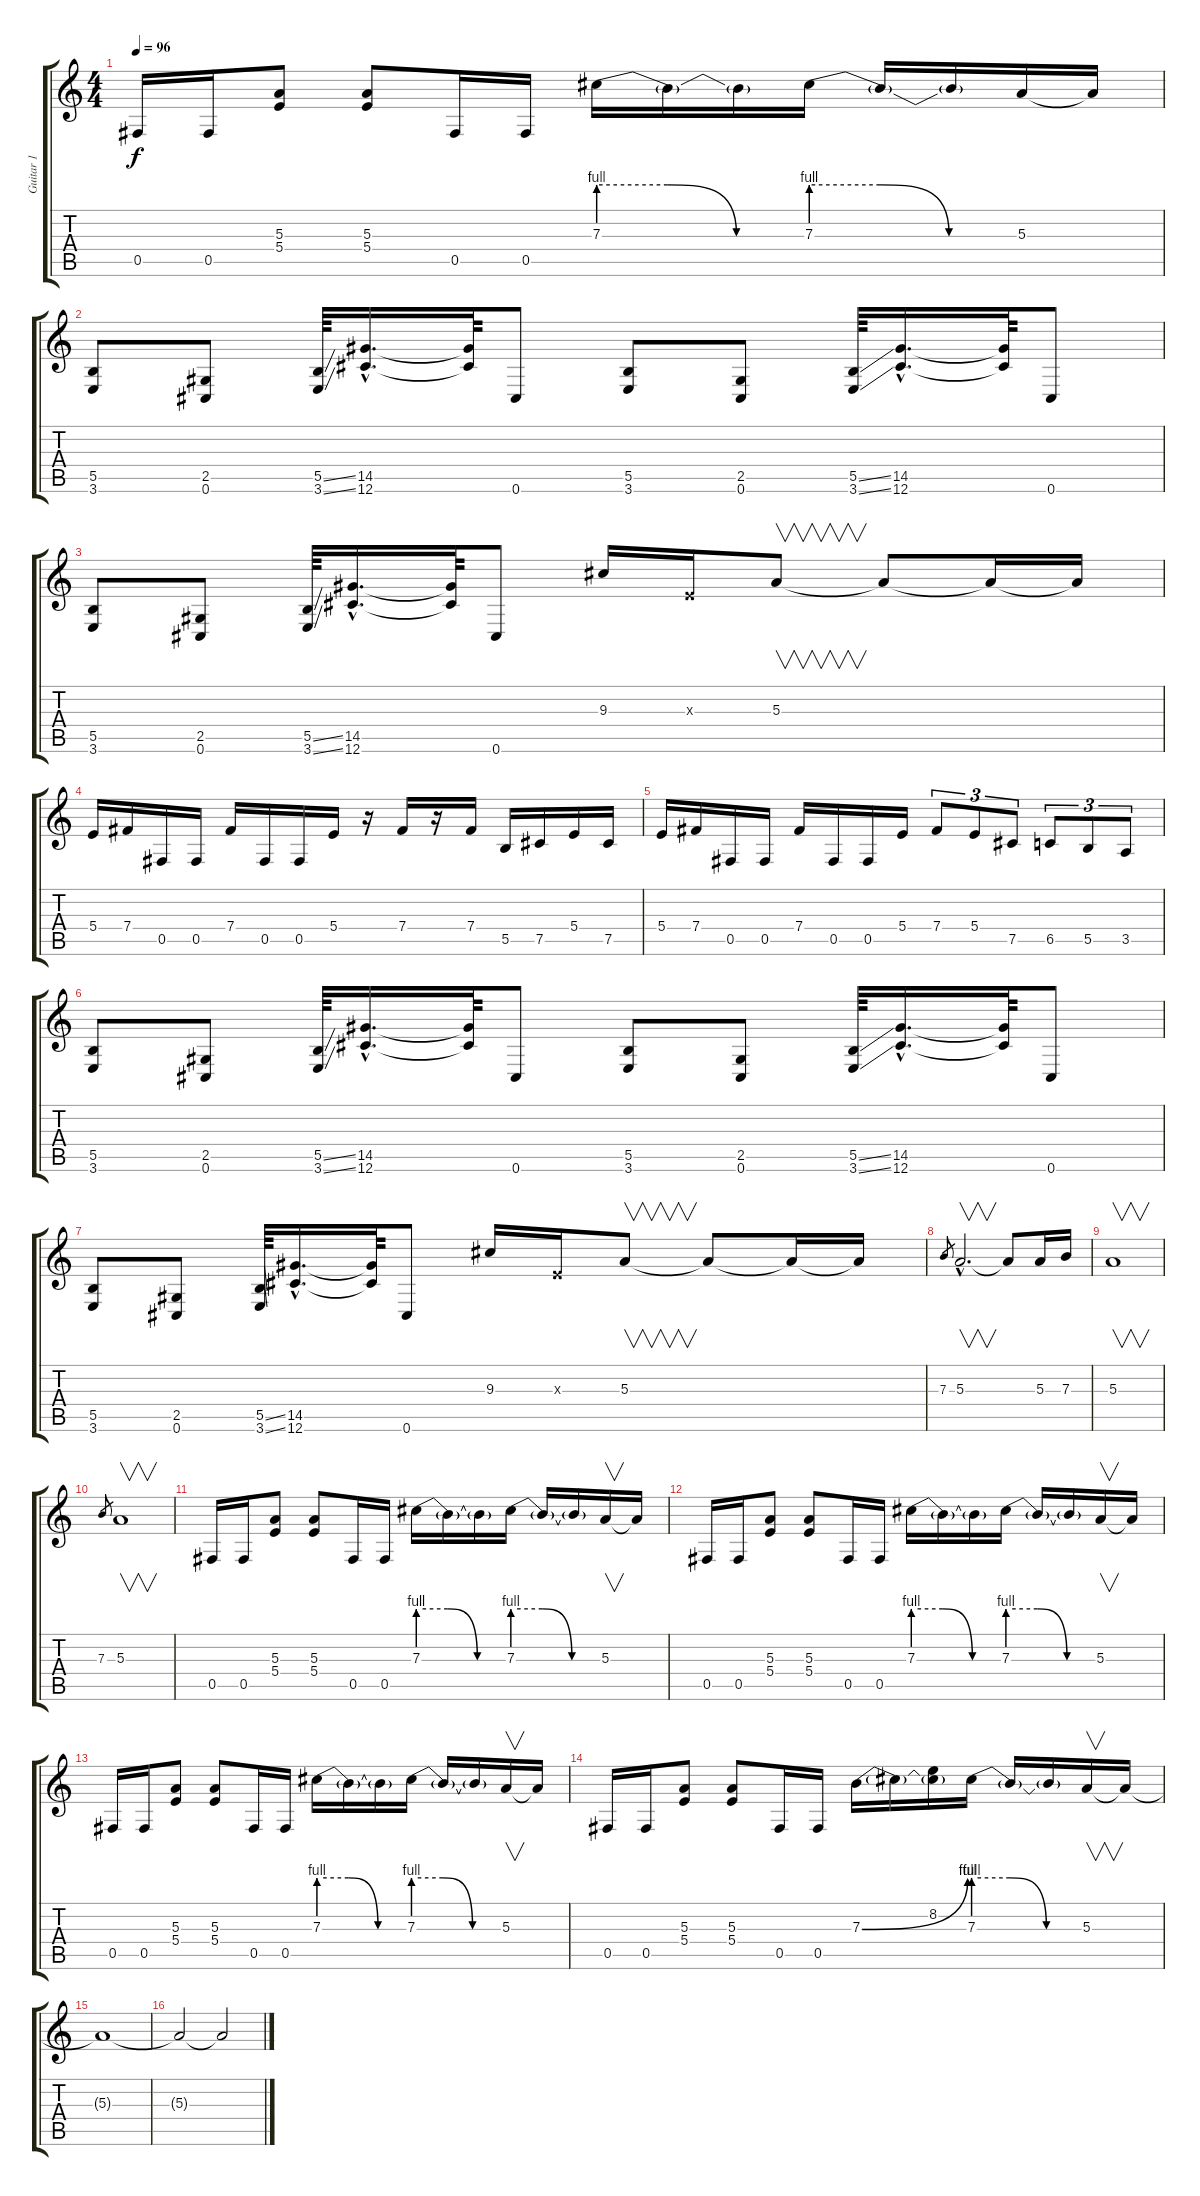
\track ("Guitar 1" "Guitar 1") {instrument overdrivenguitar}
\staff {score tabs}
\tuning (Db4 Ab3 E3 B2 Gb2 Db2) {hide}
\ts (4 4)
\tempo 96
\clef g2
\ks c
0.5.16{dy f} 0.5.16 (5.3 5.4).8 (5.3 5.4).8 0.5.16 0.5.16 7.3{be (custom 0 4 20 4 40 0 60 0)}.16 7.3{t}.16 7.3{t}.16 7.3{be (custom 0 4 20 4 40 0 60 0)}.16 7.3{t}.16 7.3{t}.16 5.3.16 5.3{t}.16 |
(5.5 3.6).8 (2.5 0.6).8 (5.5{ss} 3.6{ss}).64 (14.5{hac} 12.6{hac}).16{d} (14.5{t} 12.6{t}).64 0.6.8 (5.5 3.6).8 (2.5 0.6).8 (5.5{ss} 3.6{ss}).64 (14.5{hac} 12.6{hac}).16{d} (14.5{t} 12.6{t}).64 0.6.8 |
(5.5 3.6).8 (2.5 0.6).8 (5.5{ss} 3.6{ss}).64 (14.5{hac} 12.6{hac}).16{d} (14.5{t} 12.6{t}).64 0.6.8 9.3.16 0.3{x}.16 5.3.8{v} 5.3{t}.8 5.3{t}.16 5.3{t}.16 |
5.4.16 7.4.16 0.5.16 0.5.16 7.4.16 0.5.16 0.5.16 5.4.16 r.16 7.4.16 r.16 7.4.16 5.5.16 7.5.16 5.4.16 7.5.16 |
5.4.16 7.4.16 0.5.16 0.5.16 7.4.16 0.5.16 0.5.16 5.4.16 7.4.8{tu (3 2)} 5.4.8{tu (3 2)} 7.5.8{tu (3 2)} 6.5.8{tu (3 2)} 5.5.8{tu (3 2)} 3.5.8{tu (3 2)} |
(5.5 3.6).8 (2.5 0.6).8 (5.5{ss} 3.6{ss}).64 (14.5{hac} 12.6{hac}).16{d} (14.5{t} 12.6{t}).64 0.6.8 (5.5 3.6).8 (2.5 0.6).8 (5.5{ss} 3.6{ss}).64 (14.5{hac} 12.6{hac}).16{d} (14.5{t} 12.6{t}).64 0.6.8 |
(5.5 3.6).8 (2.5 0.6).8 (5.5{ss} 3.6{ss}).64 (14.5{hac} 12.6{hac}).16{d} (14.5{t} 12.6{t}).64 0.6.8 9.3.16 0.3{x}.16 5.3.8{v} 5.3{t}.8 5.3{t}.16 5.3{t}.16 |
7.3.8{gr} 5.3{hac}.2{v d} 5.3{t}.8 5.3.16 7.3.16 |
5.3.1{v} |
7.3.8{gr} 5.3.1{v} |
0.5.16 0.5.16 (5.3 5.4).8 (5.3 5.4).8 0.5.16 0.5.16 7.3{be (custom 0 4 20 4 40 0 60 0)}.16 7.3{t}.16 7.3{t}.16 7.3{be (custom 0 4 20 4 40 0 60 0)}.16 7.3{t}.16 7.3{t}.16 5.3.16{v} 5.3{t}.16 |
0.5.16 0.5.16 (5.3 5.4).8 (5.3 5.4).8 0.5.16 0.5.16 7.3{be (custom 0 4 20 4 40 0 60 0)}.16 7.3{t}.16 7.3{t}.16 7.3{be (custom 0 4 20 4 40 0 60 0)}.16 7.3{t}.16 7.3{t}.16 5.3.16{v} 5.3{t}.16 |
0.5.16 0.5.16 (5.3 5.4).8 (5.3 5.4).8 0.5.16 0.5.16 7.3{be (custom 0 4 20 4 40 0 60 0)}.16 7.3{t}.16 7.3{t}.16 7.3{be (custom 0 4 20 4 40 0 60 0)}.16 7.3{t}.16 7.3{t}.16 5.3.16{v} 5.3{t}.16 |
0.5.16 0.5.16 (5.3 5.4).8 (5.3 5.4).8 0.5.16 0.5.16 7.3{be (bend 0 0 60 4)}.16 7.3{t}.16 (8.2 7.3{t}).16 7.3{be (custom 0 4 20 4 40 0 60 0)}.16 7.3{t}.16 7.3{t}.16 5.3.16{v} 5.3{t}.16 |
5.3{t}.1 |
5.3{t}.2 5.3{t}.2
